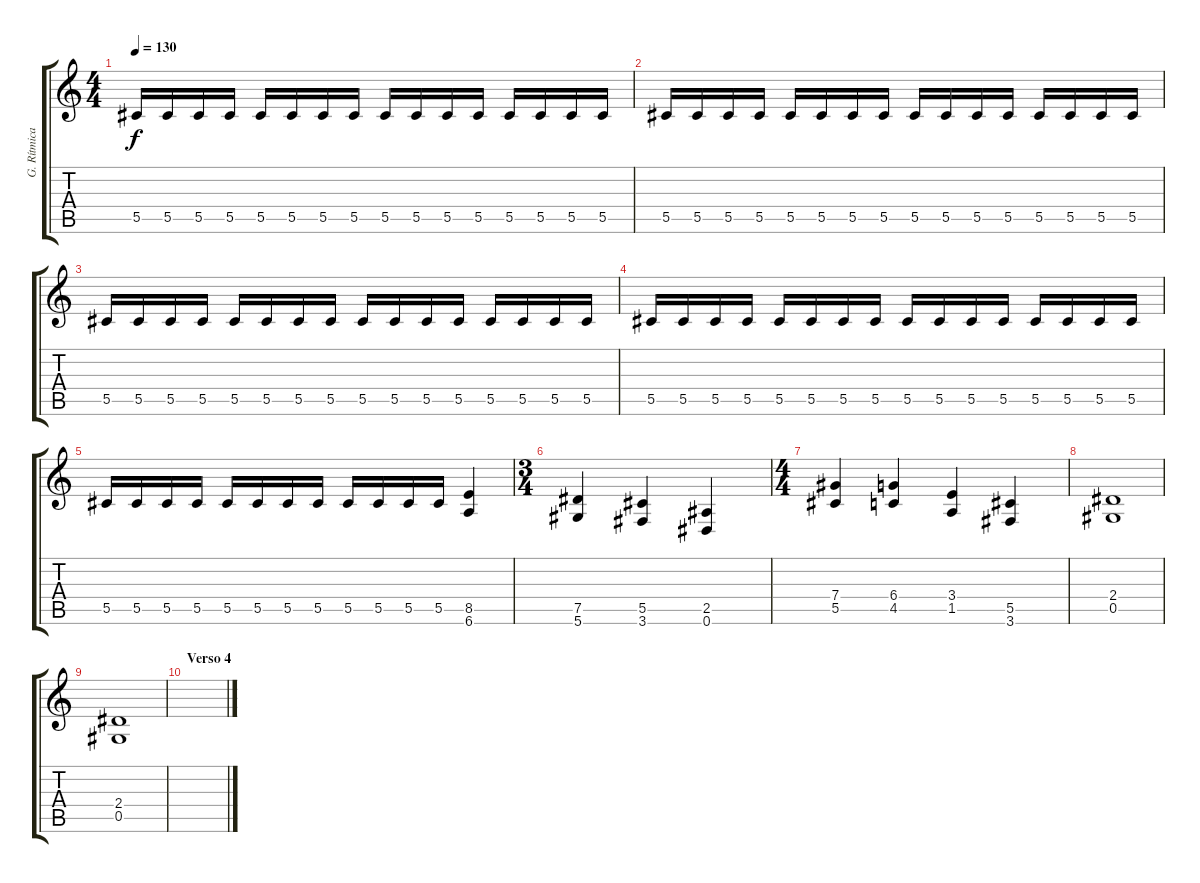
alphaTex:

\track ("G. Rítmica D#" "G. Rítmica") {instrument distortionguitar}
\staff {score tabs}
\tuning (Eb4 Bb3 Gb3 Db3 Ab2 Eb2) {hide}
\ts (4 4)
\tempo 130
\clef g2
\ks c
5.5.16{dy f} 5.5.16 5.5.16 5.5.16 5.5.16 5.5.16 5.5.16 5.5.16 5.5.16 5.5.16 5.5.16 5.5.16 5.5.16 5.5.16 5.5.16 5.5.16 |
5.5.16 5.5.16 5.5.16 5.5.16 5.5.16 5.5.16 5.5.16 5.5.16 5.5.16 5.5.16 5.5.16 5.5.16 5.5.16 5.5.16 5.5.16 5.5.16 |
5.5.16 5.5.16 5.5.16 5.5.16 5.5.16 5.5.16 5.5.16 5.5.16 5.5.16 5.5.16 5.5.16 5.5.16 5.5.16 5.5.16 5.5.16 5.5.16 |
5.5.16 5.5.16 5.5.16 5.5.16 5.5.16 5.5.16 5.5.16 5.5.16 5.5.16 5.5.16 5.5.16 5.5.16 5.5.16 5.5.16 5.5.16 5.5.16 |
5.5.16 5.5.16 5.5.16 5.5.16 5.5.16 5.5.16 5.5.16 5.5.16 5.5.16 5.5.16 5.5.16 5.5.16 (8.5 6.6).4 |
\ts (3 4)
(7.5 5.6).4 (5.5 3.6).4 (2.5 0.6).4 |
\ts (4 4)
(7.4 5.5).4 (6.4 4.5).4 (3.4 1.5).4 (5.5 3.6).4 |
(2.4 0.5).1 |
(2.4 0.5).1 |
\section ("" "Verso 4")
